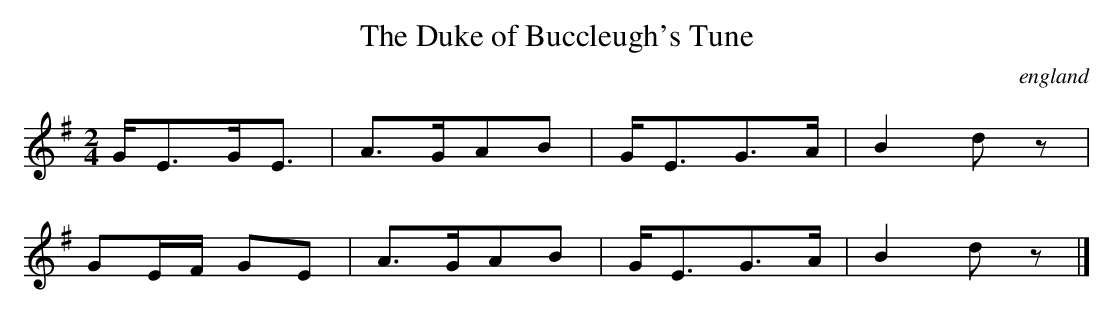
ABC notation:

X:1
T:The Duke of Buccleugh's Tune
O:england
M:2/4
L:1/8
K:G
G<EG<E|A>GAB|G<EG>A|B2 d z|
GE/F/ GE|A>GAB|G<EG>A|B2 d z|]
